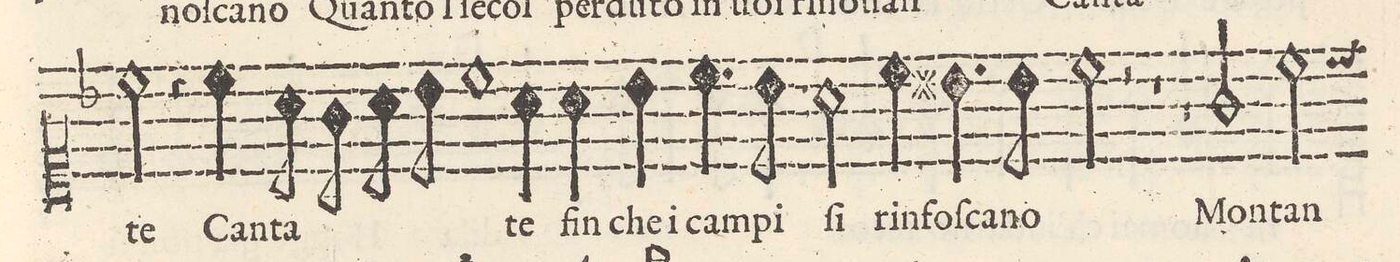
**kern	**text
*I"CANTO	*
*clefC1	*
*k[b-]	*
*met(C)	*
*M2/1	*
2cc\	-te
4r	.
4cc\	Can-
8a\	-ta-
8g\	.
8a\	.
8b-\	.
1cc\	.
=22-	=22-
4a\	-te
4a\	fin
4b-\	che i
4.cc\	cam-
8b-\	-pi
2a\	ſi
=23-	=23-
4cc\	rin-
4.bn\	-foſ-
8b\	-ca-
2cc\	-no
2r	.
=24-	=24-
1r	.
1r	.
=25-	=25-
2g/	Mon-
2cc\	-tan
*-	*-
